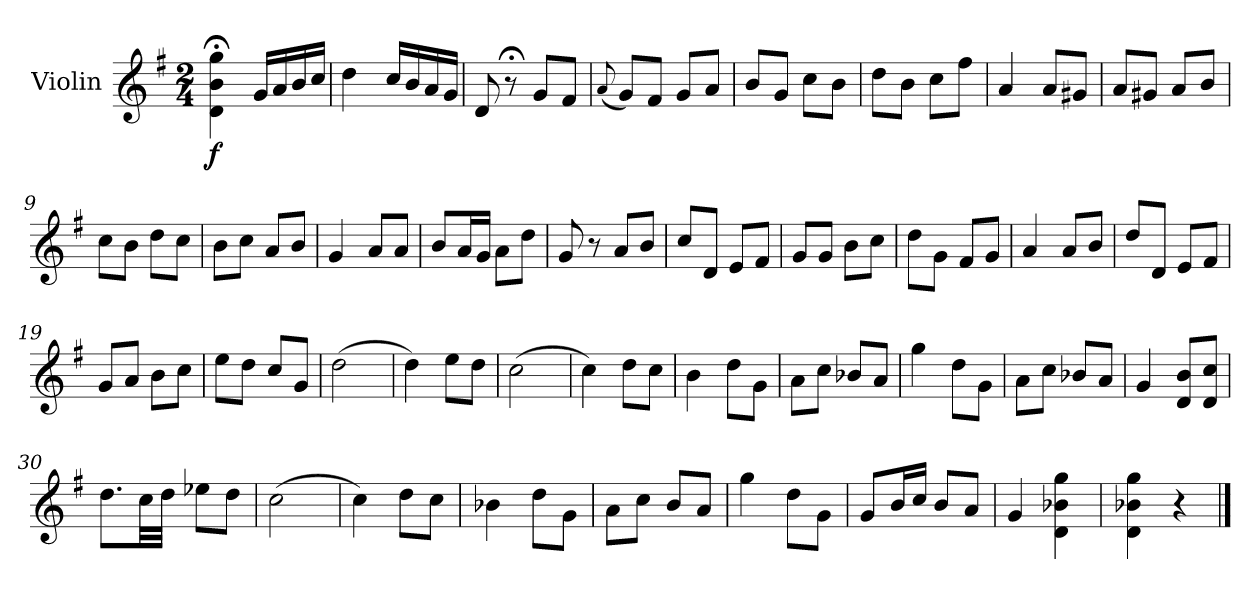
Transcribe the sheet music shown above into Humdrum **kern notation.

**kern	**dynam
*part1	*part1
*staff1	*staff1
*I"Violin	*
*I'Vln.	*
*clefG2	*
*k[f#]	*
*M2/4	*
=1	=1
!	!LO:DY:b
4d;<\ 4b;<\ 4gg;<\	f
16g/LL	.
16a/	.
16b/	.
16cc/JJ	.
=2	=2
4dd\	.
16cc/LL	.
16b/	.
16a/	.
16g/JJ	.
=3	=3
8d/	.
8r;<	.
8g/L	.
8f#/J	.
=4	=4
(<8qqa/	.
8g/L)	.
8f#/J	.
8g/L	.
8a/J	.
=5	=5
8b/L	.
8g/J	.
8cc\L	.
8b\J	.
=6	=6
8dd\L	.
8b\J	.
8cc\L	.
8ff#\J	.
=7	=7
4a/	.
8a/L	.
8g#X/J	.
!!LO:LB:g=z
=8	=8
8a/L	.
8g#X/J	.
8a/L	.
8b/J	.
=9	=9
8cc\L	.
8b\J	.
8dd\L	.
8cc\J	.
=10	=10
8b\L	.
8cc\J	.
8a/L	.
8b/J	.
=11	=11
4g/	.
8a/L	.
8a/J	.
=12	=12
8b/L	.
16a/L	.
16g/JJ	.
8a\L	.
8dd\J	.
=13	=13
8g/	.
8r	.
8a/L	.
8b/J	.
=14	=14
8cc/L	.
8d/J	.
8e/L	.
8f#/J	.
=15	=15
8g/L	.
8g/J	.
8b\L	.
8cc\J	.
!!LO:LB:g=z
=16	=16
8dd\L	.
8g\J	.
8f#/L	.
8g/J	.
=17	=17
4a/	.
8a/L	.
8b/J	.
=18	=18
8dd/L	.
8d/J	.
8e/L	.
8f#/J	.
=19	=19
8g/L	.
8a/J	.
8b\L	.
8cc\J	.
=20	=20
8ee\L	.
8dd\J	.
8cc/L	.
8g/J	.
=21	=21
(>2dd\	.
=22	=22
4dd\)	.
8ee\L	.
8dd\J	.
=23	=23
(>2cc\	.
=24	=24
4cc\)	.
8dd\L	.
8cc\J	.
=25	=25
4b\	.
8dd\L	.
8g\J	.
!!LO:LB:g=z
=26	=26
8a\L	.
8cc\J	.
8b-X/L	.
8a/J	.
=27	=27
4gg\	.
8dd\L	.
8g\J	.
=28	=28
8a\L	.
8cc\J	.
8b-X/L	.
8a/J	.
=29	=29
4g/	.
8d/ 8b/L	.
8d/ 8cc/J	.
=30	=30
8.dd\L	.
32cc\LL	.
32dd\JJJ	.
8ee-X\L	.
8dd\J	.
=31	=31
(>2cc\	.
=32	=32
4cc\)	.
8dd\L	.
8cc\J	.
=33	=33
4b-X\	.
8dd\L	.
8g\J	.
!!LO:LB:g=z
=34	=34
8a\L	.
8cc\J	.
8b/L	.
8a/J	.
=35	=35
4gg\	.
8dd\L	.
8g\J	.
=36	=36
8g/L	.
16b/L	.
16cc/JJ	.
8b/L	.
8a/J	.
=37	=37
4g/	.
4d\ 4b-X\ 4gg\	.
=38	=38
4d\ 4b-X\ 4gg\	.
4r	.
==	==
*-	*-
